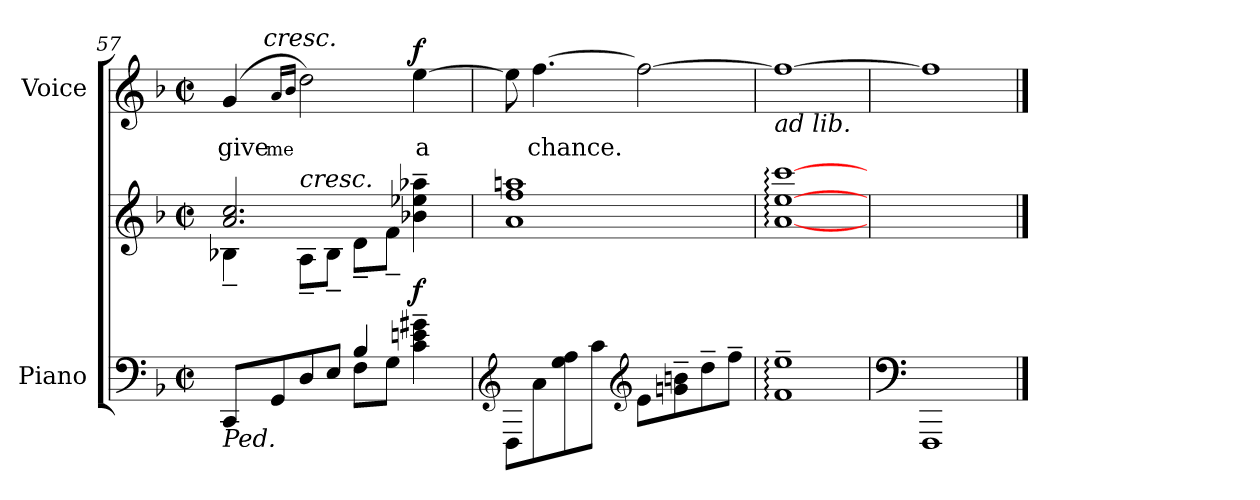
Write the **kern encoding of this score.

**kern	**kern	**dynam	**kern	**text	**dynam
*part2	*part2	*part2	*part1	*part1	*part1
*staff3	*staff2	*staff2/3	*staff1	*staff1	*staff1
*I"Piano	*	*	*I"Voice	*	*
*I'Pno.	*	*	*I'Voice	*	*
!!LO:LB:g=z
*clefF4	*clefG2	*	*clefG2	*	*
*k[b-]	*k[b-]	*	*k[b-]	*	*
*F:	*F:	*	*F:	*	*
*M2/2	*M2/2	*	*M2/2	*	*
*met(c|)	*met(c|)	*	*met(c|)	*	*
=57	=57	=57	=57	=57	=57
*^	*^	*	*	*	*
!LO:TX:b:i:t=Ped.	!	!	!	!	!	!	!
!	!	!	!	!	!	!LO:LY:b:color=#000000	!
*	*	*	*	*	*^	*	*
8CCi/L	2ryy	2.ai/ 2.cci	4B-X~i\	.	(4gi/	16ryy	give	.
.	.	.	.	.	.	32ryy	.	.
.	.	.	.	.	.	64ryy	.	.
.	.	.	.	.	.	1024ryy	.	.
!	!	!	!	!	!	!LO:TX:a:i:t=cresc.	!	!
.	.	.	.	.	.	2ryy	.	.
8GGi/	.	.	.	.	.	.	.	.
!	!	!	!	!	!	!	!LO:LY:b:color=#000000	!
.	.	.	.	.	16qai/LL	.	me	.
.	.	.	.	.	16qb-i/JJ	.	.	.
!	!	!	!LO:TX:a:i:t=cresc.	!	!	!	!	!
8Di/	.	.	8A~i\L	.	2ddi\)	.	.	.
8Ei/J	.	.	8B-~i\J	.	.	.	.	.
4B-i/	8Fi\L	.	8d~i\L	.	.	.	.	.
.	.	.	.	.	.	4ryy	.	.
.	8Gi\J	.	8f~i\J	.	.	.	.	.
!	!	!	!	!	!	!	!LO:LY:b:color=#000000	!
4ci\~ 4eni~ 4g#Xi~	4ryy	4b-Xi\~ 4ee-Xi~ 4aa-Xi~	4ryy	f	[>4eei\	.	a	f
.	.	.	.	.	.	8ryy	.	.
.	.	.	.	.	.	128...ryy	.	.
=58	=58	=58	=58	=58	=58	=58	=58	=58
!LO:TX:b:i:t=Ped.	!	!	!	!	!	!	!	!
*v	*v	*	*	*	*v	*v	*	*
*	*v	*v	*	*	*	*
8FFFi\L	1ai 1ffi 1aani	.	8eei\]	.	.
!	!	!	!	!LO:LY:b:color=#000000	!
8Ci\	.	.	[>4.ffi\	chance.	.
8Gi\ 8Ai	.	.	.	.	.
8ci\J	.	.	.	.	.
*clefG2	*	*	*	*	*
8ei\L	.	.	2ffi\_>	.	.
8gni\~ 8bni~	.	.	.	.	.
8dd~i\	.	.	.	.	.
8ff~i\J	.	.	.	.	.
=59	=59	=59	=59	=59	=59
*	*8va	*	*	*	*
!	!	!	!LO:TX:b:i:t=ad lib.	!	!
1fi:~ 1eei:~	[<1aai: [>1eeei: [>1cccci:	.	1ffi_>	.	.
=60	=60	=60	=60	=60	=60
*clefF4	*	*	*	*	*
1FFFi	1ryy	.	1ffi]	.	.
*	*X8va	*	*	*	*
==	==	==	==	==	==
*-	*-	*-	*-	*-	*-
